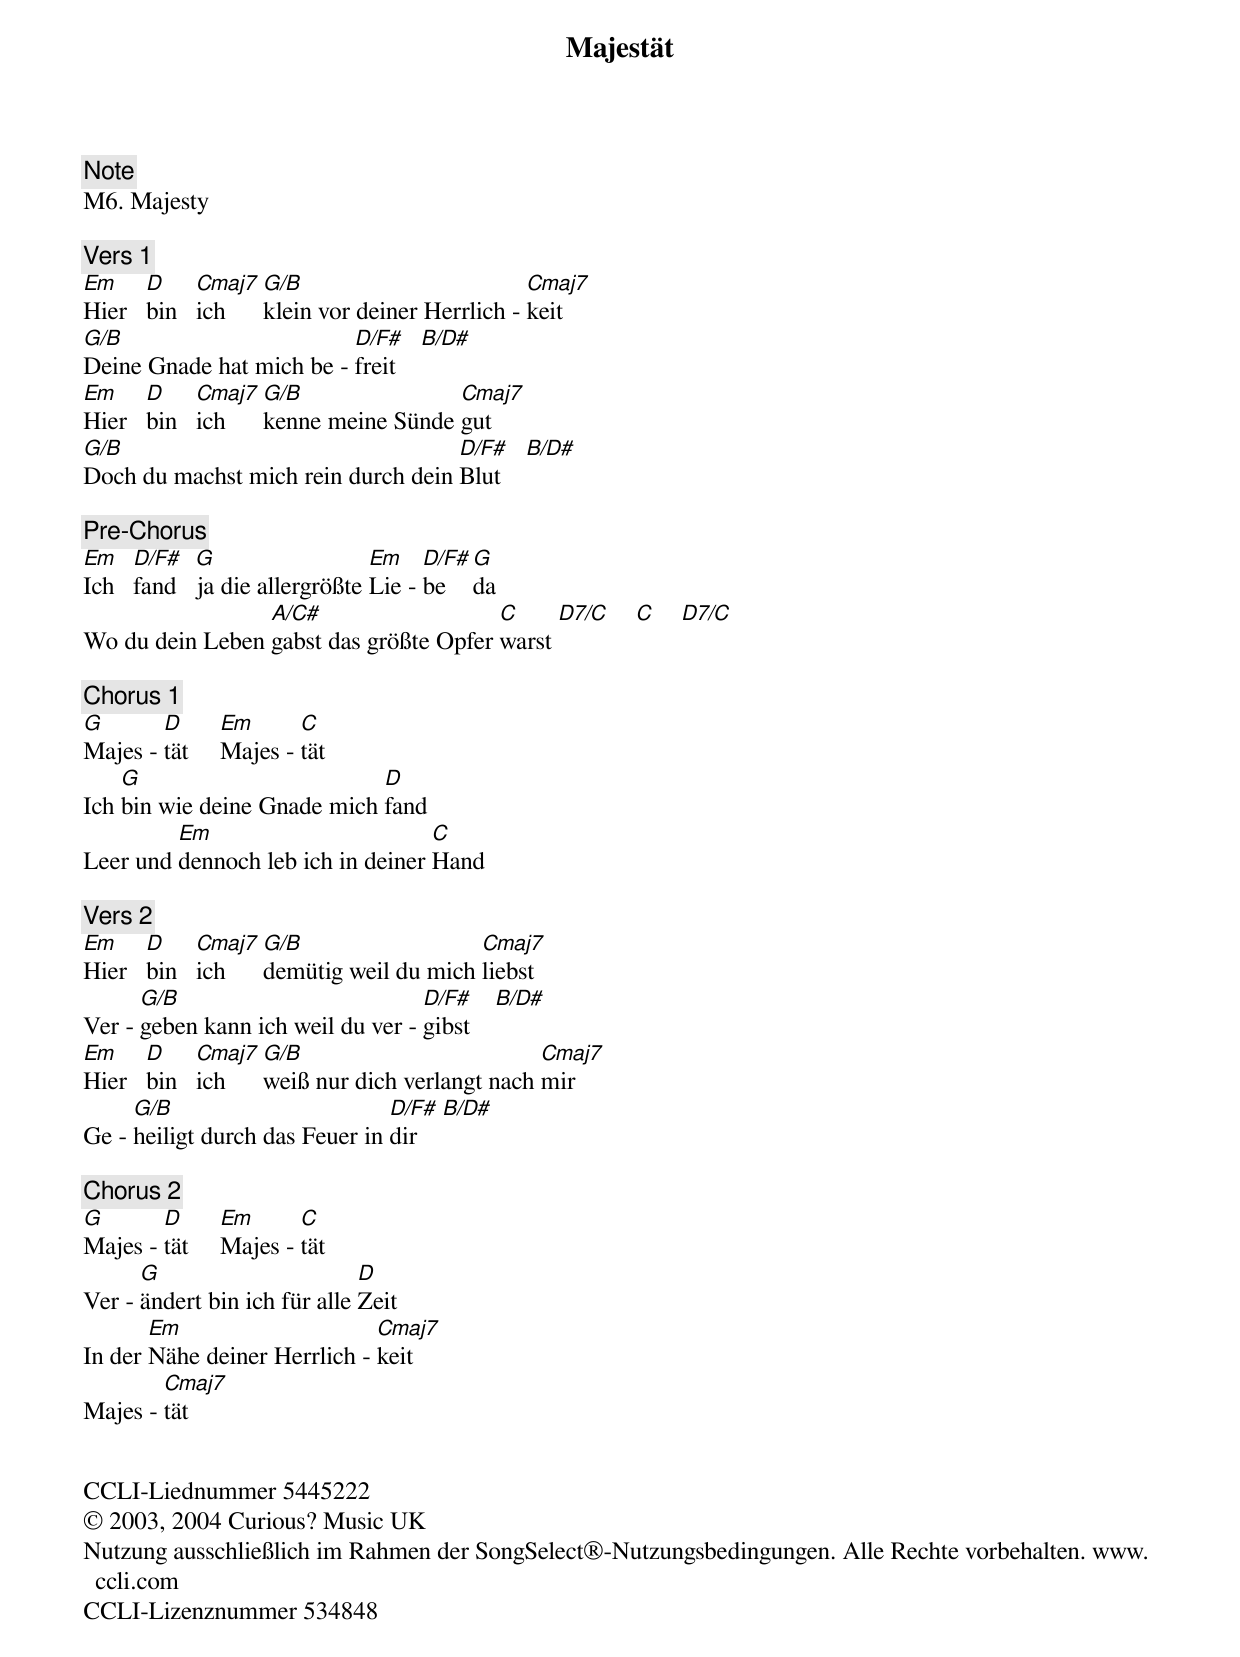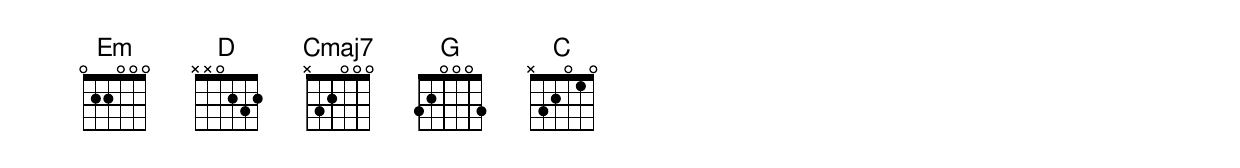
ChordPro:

{title: Majestät}
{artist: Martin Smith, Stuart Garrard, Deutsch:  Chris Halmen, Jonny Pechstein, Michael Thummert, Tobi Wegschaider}
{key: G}
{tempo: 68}
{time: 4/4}
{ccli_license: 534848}
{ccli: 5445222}
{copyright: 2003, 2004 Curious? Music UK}
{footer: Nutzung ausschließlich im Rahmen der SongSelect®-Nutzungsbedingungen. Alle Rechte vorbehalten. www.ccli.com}

{comment: Note}
M6. Majesty

{comment: Vers 1}
[Em]Hier   [D]bin   [Cmaj7]ich      [G/B]klein vor deiner Herrlich - [Cmaj7]keit
[G/B]Deine Gnade hat mich be - [D/F#]freit    [B/D#]
[Em]Hier   [D]bin   [Cmaj7]ich      [G/B]kenne meine Sünde [Cmaj7]gut
[G/B]Doch du machst mich rein durch dein [D/F#]Blut    [B/D#]

{comment: Pre-Chorus}
[Em]Ich   [D/F#]fand   [G]ja die allergrößte [Em]Lie - [D/F#]be    [G]da
Wo du dein Leben [A/C#]gabst das größte Opfer [C]warst [D7/C]    [C]    [D7/C]

{comment: Chorus 1}
[G]Majes - [D]tät     [Em]Majes - [C]tät
Ich [G]bin wie deine Gnade mich [D]fand
Leer und [Em]dennoch leb ich in deiner [C]Hand

{comment: Vers 2}
[Em]Hier   [D]bin   [Cmaj7]ich      [G/B]demütig weil du mich [Cmaj7]liebst
Ver - [G/B]geben kann ich weil du ver - [D/F#]gibst    [B/D#]
[Em]Hier   [D]bin   [Cmaj7]ich      [G/B]weiß nur dich verlangt nach [Cmaj7]mir
Ge - [G/B]heiligt durch das Feuer in [D/F#]dir    [B/D#]

{comment: Chorus 2}
[G]Majes - [D]tät     [Em]Majes - [C]tät
Ver - [G]ändert bin ich für alle [D]Zeit
In der [Em]Nähe deiner Herrlich - [Cmaj7]keit
Majes - [Cmaj7]tät


CCLI-Liednummer 5445222
© 2003, 2004 Curious? Music UK
Nutzung ausschließlich im Rahmen der SongSelect®-Nutzungsbedingungen. Alle Rechte vorbehalten. www.ccli.com
CCLI-Lizenznummer 534848
